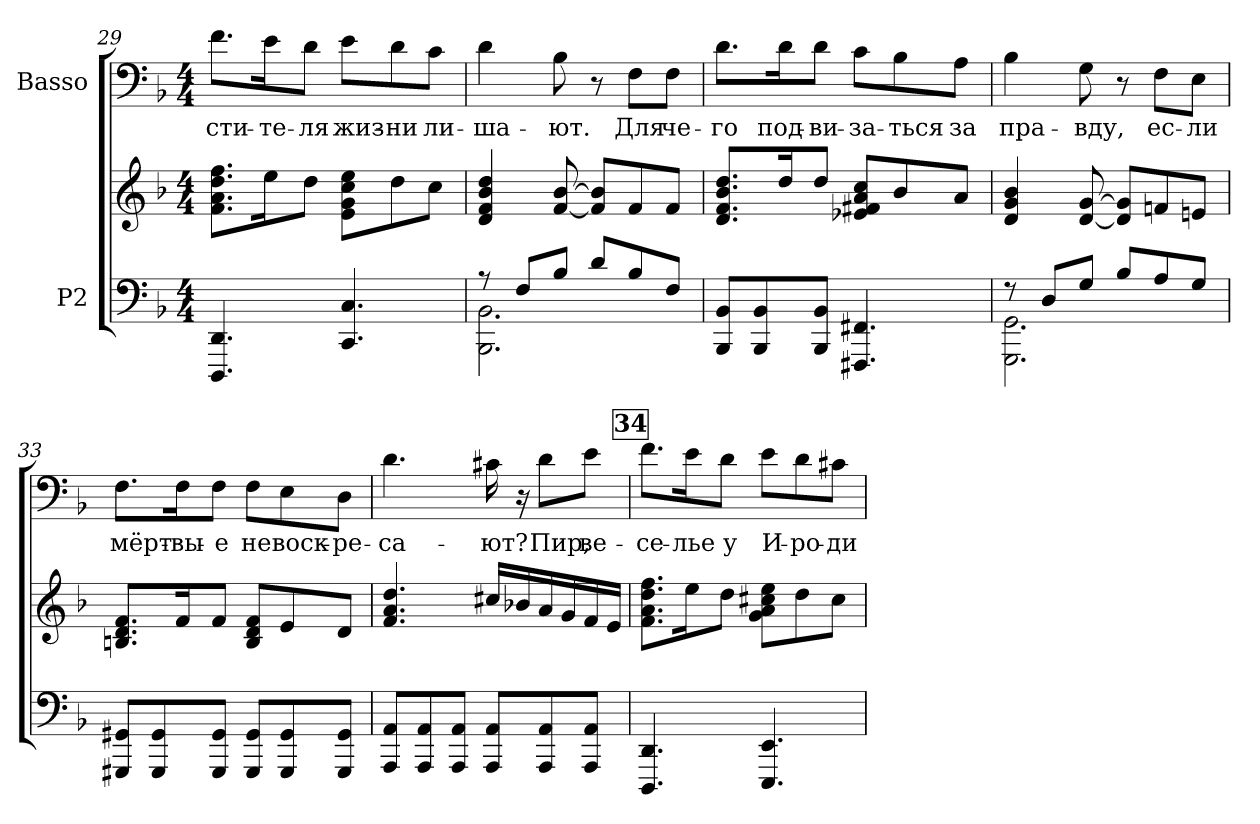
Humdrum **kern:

**kern	**kern	**kern	**text
*part2	*part2	*part1	*part1
*staff3	*staff2	*staff1	*staff1
*I"P2	*	*I"Basso	*
*clefF4	*clefG2	*clefF4	*
*k[b-]	*k[b-]	*k[b-]	*
*d:	*d:	*d:	*
*M4/4	*M4/4	*M4/4	*
=29	=29	=29	=29
!	!	!	!LO:LY:b:color=#000000
4.DDDi/ 4.DDi	8.fi\ 8.ai 8.ddi 8.ffiL	8.fi\L	-сти-
!	!	!	!LO:LY:b:color=#000000
.	16eei\K	16ei\K	-те-
!	!	!	!LO:LY:b:color=#000000
.	8ddi\J	8di\J	-ля
!	!	!	!LO:LY:b:color=#000000
4.CCi/ 4.Ci	8ei\ 8gi 8cci 8eeiL	8ei\L	жиз-
!	!	!	!LO:LY:b:color=#000000
.	8ddi\	8di\	-ни
!	!	!	!LO:LY:b:color=#000000
.	8cci\J	8ci\J	ли-
=30	=30	=30	=30
*^	*	*	*
!	!	!	!	!LO:LY:b:color=#000000
8r	2.BBB-i\ 2.BB-i	4di/ 4fi 4b-i 4ddi	4di\	-ша-
8Fi/L	.	.	.	.
!	!	!	!	!LO:LY:b:color=#000000
8B-i/J	.	[<8fi/ [>8b-i	8B-i\	-ют.
8di/L	.	8fi/] 8b-i]L	8r	.
!	!	!	!	!LO:LY:b:color=#000000
8B-i/	.	8fi/	8Fi\L	Для
!	!	!	!	!LO:LY:b:color=#000000
8Fi/J	.	8fi/J	8Fi\J	че-
*v	*v	*	*	*
!!LO:LB:g=z
=31	=31	=31	=31
!	!	!	!LO:LY:b:color=#000000
8BBB-i/ 8BB-iL	8.di/ 8.fi 8.b-i 8.ddiL	8.di\L	-го
8BBB-i/ 8BB-i	.	.	.
!	!	!	!LO:LY:b:color=#000000
.	16ddi/K	16di\K	под-
!	!	!	!LO:LY:b:color=#000000
8BBB-i/ 8BB-iJ	8ddi/J	8di\J	-ви-
!	!	!	!LO:LY:b:color=#000000
4.FFF#Xi/ 4.FF#Xi	8e-Xi/ 8f#Xi 8ai 8cciL	8ci\L	-за-
!	!	!	!LO:LY:b:color=#000000
.	8b-i/	8B-i\	-ться
!	!	!	!LO:LY:b:color=#000000
.	8ai/J	8Ai\J	за
=32	=32	=32	=32
*^	*	*	*
!	!	!	!	!LO:LY:b:color=#000000
8r	2.GGGi\ 2.GGi	4di/ 4gi 4b-i	4B-i\	пра-
8Di/L	.	.	.	.
!	!	!	!	!LO:LY:b:color=#000000
8Gi/J	.	[<8di/ [>8gi	8Gi\	-вду,
8B-i/L	.	8di/] 8gi]L	8r	.
!	!	!	!	!LO:LY:b:color=#000000
8Ai/	.	8fni/	8Fi\L	ес-
!	!	!	!	!LO:LY:b:color=#000000
8Gi/J	.	8eni/J	8Ei\J	-ли
*v	*v	*	*	*
=33	=33	=33	=33
!	!	!	!LO:LY:b:color=#000000
8GGG#Xi/ 8GG#XiL	8.Bni/ 8.di 8.fiL	8.Fi\L	мёрт-
8GGG#i/ 8GG#i	.	.	.
!	!	!	!LO:LY:b:color=#000000
.	16fi/K	16Fi\K	-вы-
!	!	!	!LO:LY:b:color=#000000
8GGG#i/ 8GG#iJ	8fi/J	8Fi\J	-е
!	!	!	!LO:LY:b:color=#000000
8GGG#i/ 8GG#iL	8Bi/ 8di 8fiL	8Fi\L	не
!	!	!	!LO:LY:b:color=#000000
8GGG#i/ 8GG#i	8ei/	8Ei\	воск-
!	!	!	!LO:LY:b:color=#000000
8GGG#i/ 8GG#iJ	8di/J	8Di\J	-ре-
=34	=34	=34	=34
!	!	!	!LO:LY:b:color=#000000
8AAAi/ 8AAiL	4.fi/ 4.ai 4.ddi	4.di\	-са-
8AAAi/ 8AAi	.	.	.
8AAAi/ 8AAiJ	.	.	.
!	!	!	!LO:LY:b:color=#000000
8AAAi/ 8AAiL	16cc#Xi/LL	16c#Xi\	-ют?
.	16b-Xi/	16r	.
!	!	!	!LO:LY:b:color=#000000
8AAAi/ 8AAi	16ai/	8di\L	Пир,
.	16gi/	.	.
!	!	!	!LO:LY:b:color=#000000
8AAAi/ 8AAiJ	16fi/	8ei\J	ве-
.	16ei/JJ	.	.
!!LO:LB:g=z
!!LO:REH:place=s1:B:color=#000000:enc=box:fs=12.5566:t=34
=35	=35	=35	=35
!	!	!	!LO:LY:b:color=#000000
4.DDDi/ 4.DDi	8.fi\ 8.ai 8.ddi 8.ffiL	8.fi\L	-се-
!	!	!	!LO:LY:b:color=#000000
.	16eei\K	16ei\K	-лье
!	!	!	!LO:LY:b:color=#000000
.	8ddi\J	8di\J	у
!	!	!	!LO:LY:b:color=#000000
4.EEEi/ 4.EEi	8gi\ 8ai 8cc#Xi 8eeiL	8ei\L	И-
!	!	!	!LO:LY:b:color=#000000
.	8ddi\	8di\	-ро-
!	!	!	!LO:LY:b:color=#000000
.	8cc#i\J	8c#Xi\J	-ди-
=	=	=	=
*-	*-	*-	*-
